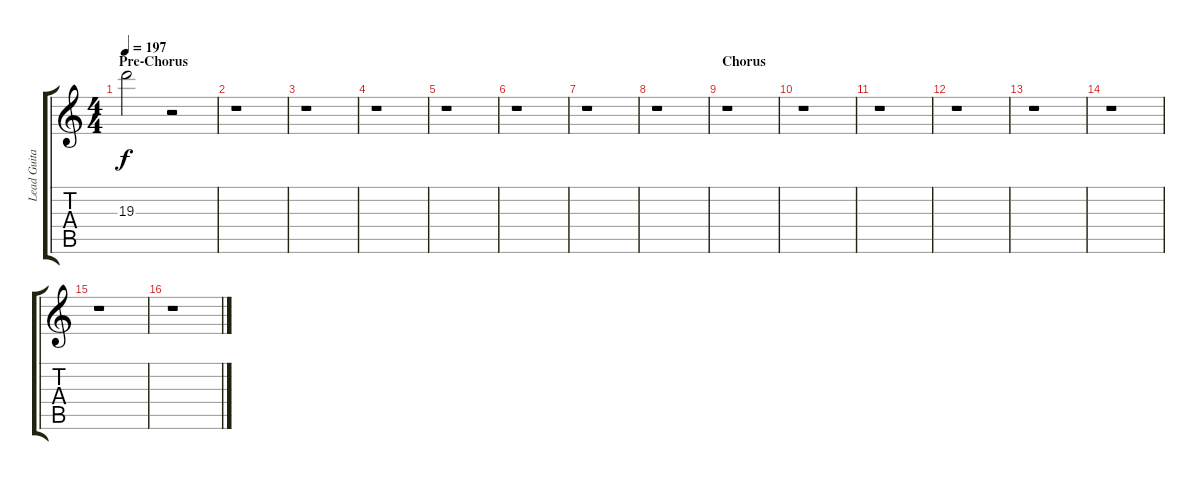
\track ("Lead Guitar (Bickers)" "Lead Guita") {instrument overdrivenguitar}
\staff {score tabs}
\tuning (E4 B3 G3 D3 A2 E2) {hide}
\ts (4 4)
\section ("" "Pre-Chorus")
\tempo 197
\clef g2
\ks c
19.3{t}.2{dy f volume 0} r.2 |
r.1 |
r.1 |
r.1 |
r.1 |
r.1 |
r.1 |
r.1 |
\section ("" "Chorus")
r.1 |
r.1 |
r.1 |
r.1 |
r.1 |
r.1 |
r.1 |
r.1
